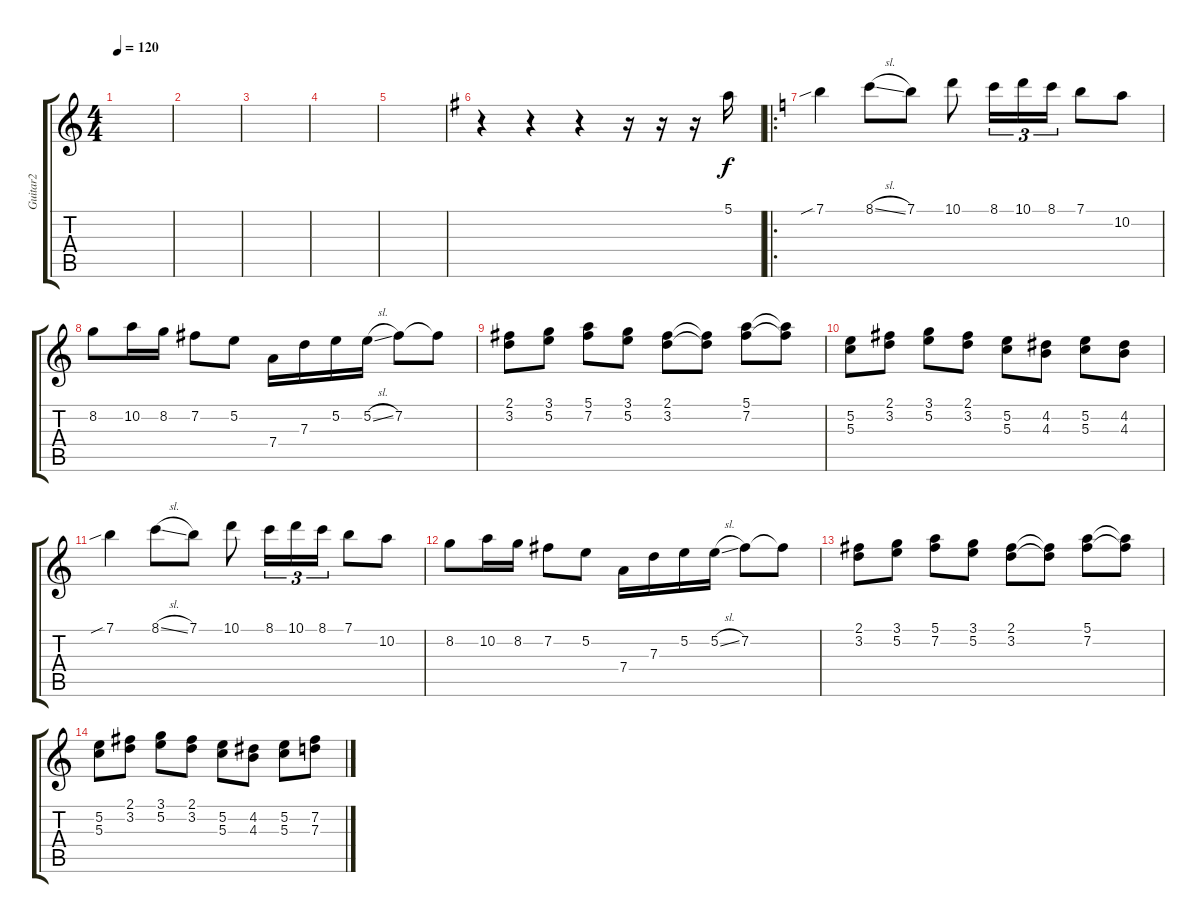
\track ("Guitar2" "Guitar2") {instrument acousticguitarnylon}
\staff {score tabs}
\tuning (E4 B3 G3 D3 A2 E2) {hide}
\ts (4 4)
\tempo 120
\clef g2
\ks c
|
|
|
|
|
\ks g
r.4 r.4 r.4 r.16 r.16 r.16 5.1.16 |
\ro
\ks c
7.1{sib}.4 8.1{sl}.8 7.1.8 10.1.8 8.1.16{tu (3 2)} 10.1.16{tu (3 2)} 8.1.16{tu (3 2)} 7.1.8 10.2.8 |
8.2.8 10.2.16 8.2.16 7.2.8 5.2.8 7.4.16 7.3.16 5.2.16 5.2{sl}.16 7.2.8 7.2{t}.8 |
(2.1 3.2).8 (3.1 5.2).8 (5.1 7.2).8 (3.1 5.2).8 (2.1 3.2).8 (2.1{t} 3.2{t}).8 (5.1 7.2).8 (5.1{t} 7.2{t}).8 |
(5.2 5.3).8 (2.1 3.2).8 (3.1 5.2).8 (2.1 3.2).8 (5.2 5.3).8 (4.2 4.3).8 (5.2 5.3).8 (4.2 4.3).8 |
7.1{sib}.4 8.1{sl}.8 7.1.8 10.1.8 8.1.16{tu (3 2)} 10.1.16{tu (3 2)} 8.1.16{tu (3 2)} 7.1.8 10.2.8 |
8.2.8 10.2.16 8.2.16 7.2.8 5.2.8 7.4.16 7.3.16 5.2.16 5.2{sl}.16 7.2.8 7.2{t}.8 |
(2.1 3.2).8 (3.1 5.2).8 (5.1 7.2).8 (3.1 5.2).8 (2.1 3.2).8 (2.1{t} 3.2{t}).8 (5.1 7.2).8 (5.1{t} 7.2{t}).8 |
(5.2 5.3).8 (2.1 3.2).8 (3.1 5.2).8 (2.1 3.2).8 (5.2 5.3).8 (4.2 4.3).8 (5.2 5.3).8 (7.2 7.3).8
